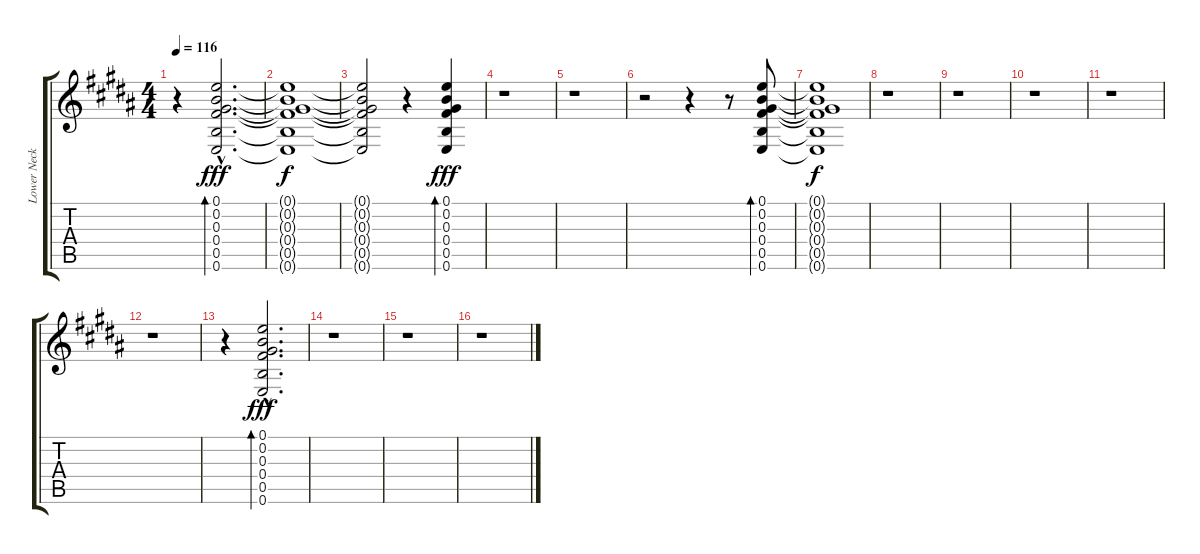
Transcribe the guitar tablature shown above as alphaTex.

\track ("Lower Neck (Fretless)" "Lower Neck") {instrument electricguitarclean}
\staff {score tabs}
\tuning (E4 B3 Ab3 Gb3 B2 E2) {hide}
\ts (4 4)
\tempo 116
\clef g2
\ks b
r.4{dy fff} (0.1{hac} 0.2{hac} 0.3{hac} 0.4{hac} 0.5{hac} 0.6{hac}).2{d bd 240} |
(0.1{t} 0.2{t} 0.3{t} 0.4{t} 0.5{t} 0.6{t}).1{dy f} |
(0.1{t} 0.2{t} 0.3{t} 0.4{t} 0.5{t} 0.6{t}).2 r.4 (0.1 0.2 0.3 0.4 0.5 0.6).4{bd 240 dy fff} |
r.1 |
r.1 |
r.2 r.4 r.8 (0.1 0.2 0.3 0.4 0.5 0.6).8{bd 240} |
(0.1{t} 0.2{t} 0.3{t} 0.4{t} 0.5{t} 0.6{t}).1{dy f} |
r.1 |
r.1 |
r.1 |
r.1 |
r.1 |
r.4 (0.1{hac} 0.2{hac} 0.3{hac} 0.4{hac} 0.5{hac} 0.6{hac}).2{d bd 240 dy fff} |
r.1 |
r.1 |
r.1
